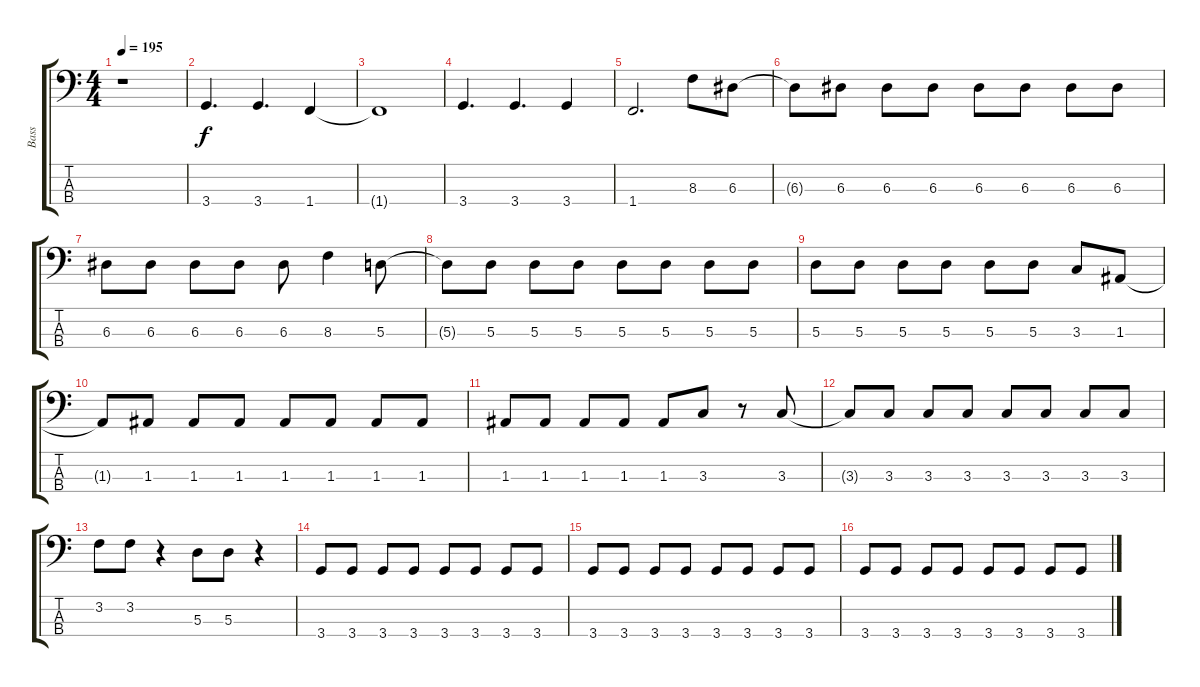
\track ("Bass" "Bass") {instrument electricbassfinger}
\staff {score tabs}
\tuning (G2 D2 A1 E1) {hide}
\ts (4 4)
\tempo 195
\clef f4
\ks c
r.1{dy f instrument electricbassfinger} |
3.4.4{d} 3.4.4{d} 1.4.4 |
1.4{t}.1 |
3.4.4{d} 3.4.4{d} 3.4.4 |
1.4.2{d} 8.3.8 6.3.8 |
6.3{t}.8 6.3.8 6.3.8 6.3.8 6.3.8 6.3.8 6.3.8 6.3.8 |
6.3.8 6.3.8 6.3.8 6.3.8 6.3.8 8.3.4 5.3.8 |
5.3{t}.8 5.3.8 5.3.8 5.3.8 5.3.8 5.3.8 5.3.8 5.3.8 |
5.3.8 5.3.8 5.3.8 5.3.8 5.3.8 5.3.8 3.3.8 1.3.8 |
1.3{t}.8 1.3.8 1.3.8 1.3.8 1.3.8 1.3.8 1.3.8 1.3.8 |
1.3.8 1.3.8 1.3.8 1.3.8 1.3.8 3.3.8 r.8 3.3.8 |
3.3{t}.8 3.3.8 3.3.8 3.3.8 3.3.8 3.3.8 3.3.8 3.3.8 |
3.2.8 3.2.8 r.4 5.3.8 5.3.8 r.4 |
3.4.8 3.4.8 3.4.8 3.4.8 3.4.8 3.4.8 3.4.8 3.4.8 |
3.4.8 3.4.8 3.4.8 3.4.8 3.4.8 3.4.8 3.4.8 3.4.8 |
3.4.8 3.4.8 3.4.8 3.4.8 3.4.8 3.4.8 3.4.8 3.4.8
